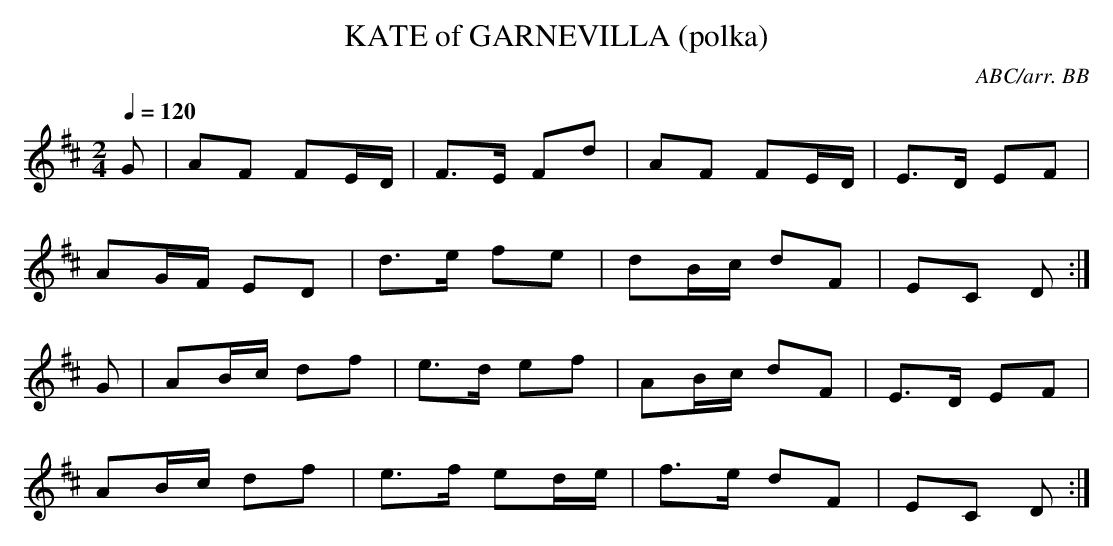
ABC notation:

X:1
T:KATE of GARNEVILLA (polka)
C:ABC/arr. BB
Q:1/4=120
L:1/8
M:2/4
K:D
G|AF FE/D/|F>E Fd|AF FE/D/|E>D EF|
AG/F/ ED|d>e fe|dB/c/ dF|EC D:|
G|AB/c/ df|e>d ef|AB/c/ dF|E>D EF|
AB/c/ df|e>f ed/e/|f>e dF|EC D:|
